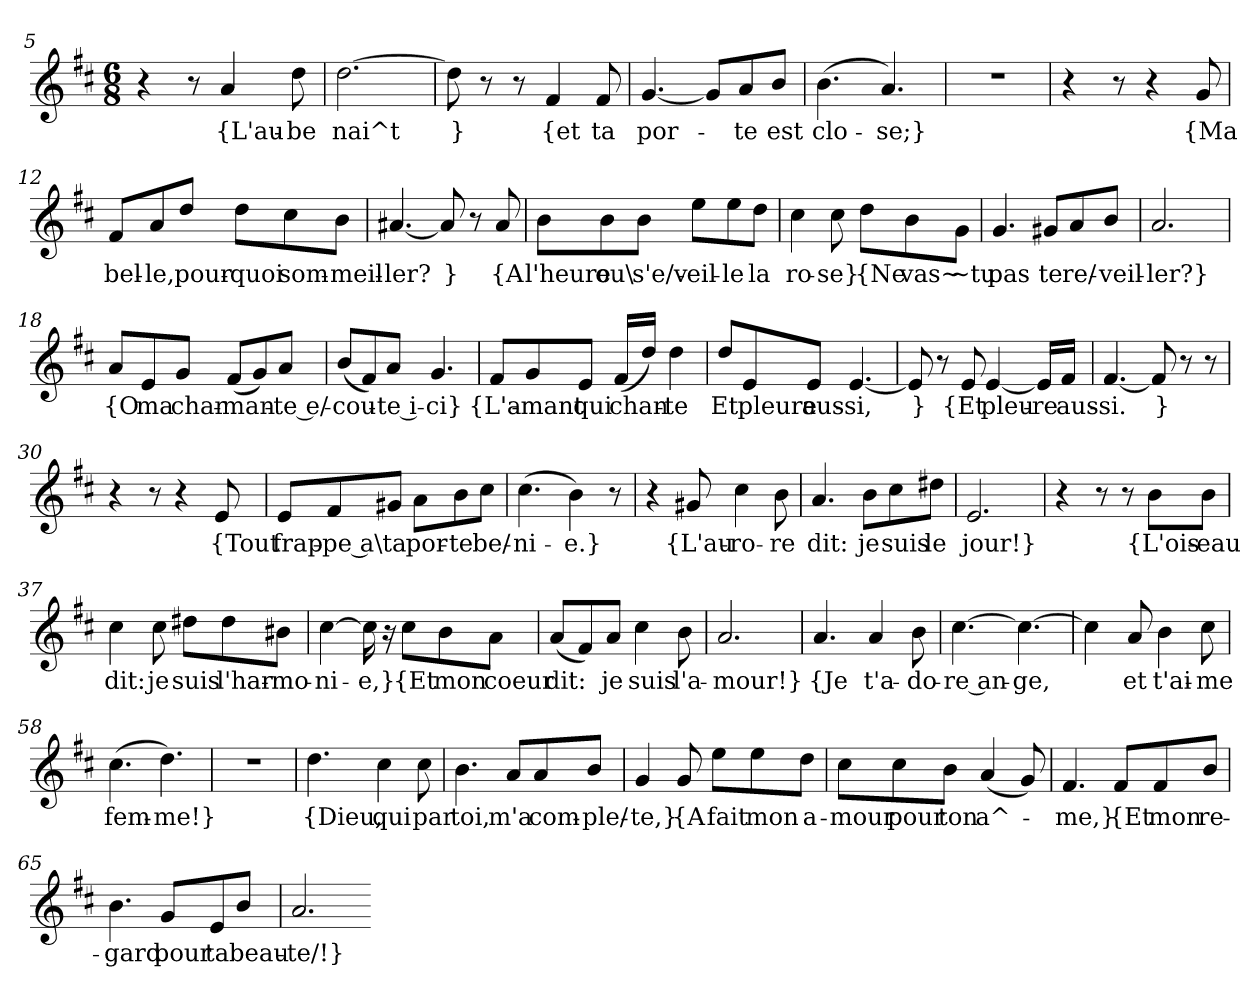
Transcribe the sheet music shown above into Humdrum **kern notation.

**kern	**text
*part1	*part1
*staff1	*staff1
*clefG2	*
*k[f#c#]	*
*M6/8	*
=5	=5
4r	.
8r	.
4a	{L'au-
8dd	-be
=6	=6
[2.dd	nai^t
=7	=7
8dd]	}
8r	.
8r	.
4f#	{et
8f#	ta
=8	=8
[4.g	por-
8g/L]	.
8a/	-te
8b/J	est
=9	=9
(4.b	clo-
4.a)	-se;}
=10	=10
2.r	.
=11	=11
4r	.
8r	.
4r	.
8g	{Ma
=12	=12
8f#/L	bel-
8a/	-le,
8dd/J	pour-
8dd\L	-quoi
8cc#\	som-
8b\J	-meil-
=13	=13
[4.a#X	-ler?
8a#]	}
8r	.
8a#	{A
=14	=14
8b\L	l'heure
8b\	ou\
8b\J	s'e/v-
8ee\L	-eil-
8ee\	-le
8dd\J	la
=15	=15
4cc#	ro-
8cc#	-se}
8dd\L	{Ne
8b\	vas~
8g\J	~tu
=16	=16
4.g	pas
8g#X/L	te
8a/	re/-
8b/J	-veil-
=17	=17
2.a	-ler?}
=18	=18
8a/L	{O
8e/	ma
8g/J	char-
(8f#/L	-man-
8g/)	.
8a/J	-te e/-
=19	=19
(8b/L	-cou-
8f#/)	.
8a/J	-te i-
4.g	-ci}
=20	=20
8f#/L	{L'a-
8g/	-mant
8e/J	qui
(16f#/LL	chan-
16dd/JJ)	.
4dd	-te
=21	=21
8dd/L	Et
8e/	pleure
8e/J	aus-
[4.e	-si,
=22	=22
8e]	}
8r	.
8e	{Et
[4e	pleu-
16e/LL]	-re
16f#/JJ	aus-
=23	=23
[4.f#	-si.
8f#]	}
8r	.
8r	.
=30	=30
4r	.
8r	.
4r	.
8e	{Tout
=31	=31
8e/L	frap-
8f#/	-pe a\
8g#X/J	ta
8a\L	por-
8b\	-te
8cc#\J	be/-
=32	=32
(4.cc#	-ni-
4b)	-e.}
8r	.
=33	=33
4r	.
8g#X	{L'au-
4cc#	-ro-
8b	-re
=34	=34
4.a	dit:
8b\L	je
8cc#\	suis
8dd#X\J	le
=35	=35
2.e	jour!}
=36	=36
4r	.
8r	.
8r	.
8b\L	{L'ois-
8b\J	-eau
=37	=37
4cc#	dit:
8cc#	je
8dd#X\L	suis
8dd#\	l'har-
8b#X\J	-mo-
=38	=38
[4cc#	-ni-
16cc#]	-e,}
16r	.
8cc#\L	{Et
8b\	mon
8a\J	coeur
=39	=39
(8a/L	dit:
8f#/)	.
8a/J	je
4cc#	suis
8b	l'a-
=40	=40
2.a	-mour!}
=55	=55
4.a	{Je
4a	t'a-
8b	-do-
=56	=56
[4.cc#	-re an-
4.cc#_	-ge,
=57	=57
4cc#]	.
8a	et
4b	t'ai-
8cc#	-me
=58	=58
(4.cc#	fem-
4.dd)	-me!}
=59	=59
2.r	.
=60	=60
4.dd	{Dieu,
4cc#	qui
8cc#	par
=61	=61
4.b	toi,
8a/L	m'a
8a/	com-
8b/J	-ple/-
=62	=62
4g	-te,}
8g	{A
8ee\L	fait
8ee\	mon
8dd\J	a-
=63	=63
8cc#\L	-mour
8cc#\	pour
8b\J	ton
(4a	a^-
8g)	.
=64	=64
4.f#	-me,}
8f#/L	{Et
8f#/	mon
8b/J	re-
=65	=65
4.b	-gard
8g/L	pour
8e/	ta
8b/J	beau-
=66	=66
2.a	te/!}
=-	=-
*-	*-
